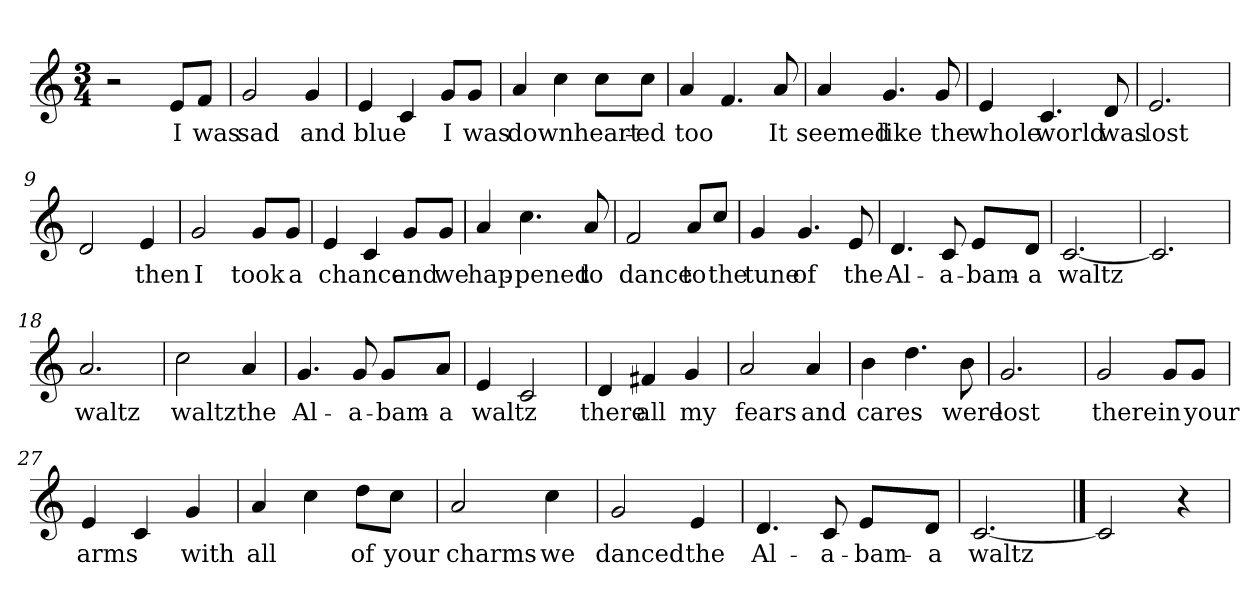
**kern	**text
*part1	*part1
*staff1	*staff1
*clefG2	*
*k[]	*
*C:	*
*M3/4	*
=1	=1
2r	.
8e/L	I
8f/J	was
=2	=2
2g/	sad
4g/	and
=3	=3
4e/	blue
4c/	.
8g/L	I
8g/J	was
=4	=4
4a/	down
4cc\	.
8cc\L	heart-
8cc\J	-ed
=5	=5
4a/	too
4.f/	.
8a/	It
!!LO:LB:g=z
=6	=6
4a/	seemed
4.g/	like
8g/	the
=7	=7
4e/	whole
4.c/	world
8d/	was
=8	=8
2.e/	lost
=9	=9
2d/	.
4e/	then
=10	=10
2g/	I
8g/L	took
8g/J	a
!!LO:LB:g=z
=11	=11
4e/	chance
4c/	.
8g/L	and
8g/J	we
=12	=12
4a/	hap-
4.cc\	-pened
8a/	to
=13	=13
2f/	dance
8a/L	to
8cc/J	the
=14	=14
4g/	tune
4.g/	of
8e/	the
=15	=15
4.d/	Al-
8c/	-a-
8e/L	-bam-
8d/J	-a
!!LO:LB:g=z
=16	=16
[2.c/	waltz
=17	=17
2.c/]	.
=18	=18
2.a/	waltz
=19	=19
2cc\	waltz
4a/	the
=20	=20
4.g/	Al-
8g/	-a-
8g/L	-bam-
8a/J	-a
=21	=21
4e/	waltz
2c/	.
=22	=22
4d/	there
4f#X/	all
4g/	my
=23	=23
2a/	fears
4a/	and
!!LO:LB:g=z
=24	=24
4b\	cares
4.dd\	.
8b\	were
=25	=25
2.g/	lost
=26	=26
2g/	there
8g/L	in
8g/J	your
=27	=27
4e/	arms
4c/	.
4g/	with
=28	=28
4a/	all
4cc\	.
8dd\L	of
8cc\J	your
=29	=29
2a/	charms
4cc\	we
!!LO:LB:g=z
=30	=30
2g/	danced
4e/	the
=31	=31
4.d/	Al-
8c/	-a-
8e/L	-bam-
8d/J	-a
=32	=32
[2.c/	waltz
==33	==33
2c/]	.
4r	.
=	=
*-	*-
